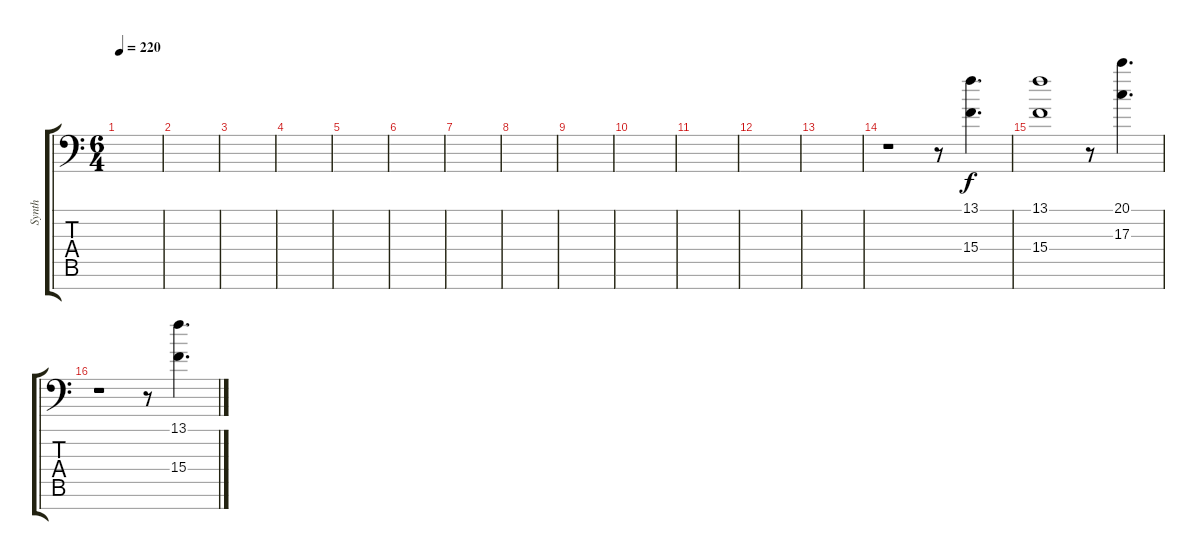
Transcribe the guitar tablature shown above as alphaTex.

\track ("Synth" "Synth") {instrument tubularbells}
\staff {score tabs}
\tuning (E4 B3 G3 D3 A2 E2 D1) {hide}
\ts (6 4)
\tempo 220
\clef f4
\ks c
|
|
|
|
|
|
|
|
|
|
|
|
|
r.1 r.8 (13.1 15.4).4{d} |
(13.1 15.4).1 r.8 (20.1 17.3).4{d} |
r.1 r.8 (13.1 15.4).4{d}
